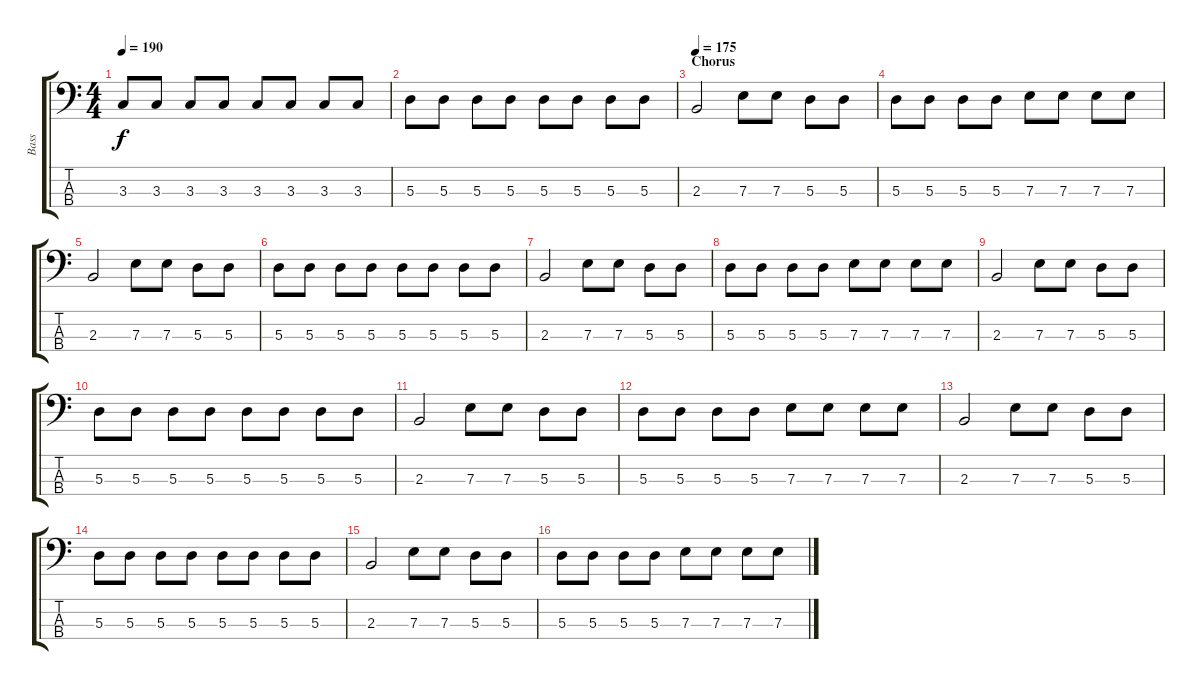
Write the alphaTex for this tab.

\track ("Bass" "Bass") {instrument electricbassfinger}
\staff {score tabs}
\tuning (G2 D2 A1 E1) {hide}
\ts (4 4)
\tempo 190
\clef f4
\ks c
3.3.8{dy f} 3.3.8 3.3.8 3.3.8 3.3.8 3.3.8 3.3.8 3.3.8 |
5.3.8 5.3.8 5.3.8 5.3.8 5.3.8 5.3.8 5.3.8 5.3.8 |
\section ("" "Chorus")
\tempo 175
2.3.2 7.3.8 7.3.8 5.3.8 5.3.8 |
5.3.8 5.3.8 5.3.8 5.3.8 7.3.8 7.3.8 7.3.8 7.3.8 |
2.3.2 7.3.8 7.3.8 5.3.8 5.3.8 |
5.3.8 5.3.8 5.3.8 5.3.8 5.3.8 5.3.8 5.3.8 5.3.8 |
2.3.2 7.3.8 7.3.8 5.3.8 5.3.8 |
5.3.8 5.3.8 5.3.8 5.3.8 7.3.8 7.3.8 7.3.8 7.3.8 |
2.3.2 7.3.8 7.3.8 5.3.8 5.3.8 |
5.3.8 5.3.8 5.3.8 5.3.8 5.3.8 5.3.8 5.3.8 5.3.8 |
2.3.2 7.3.8 7.3.8 5.3.8 5.3.8 |
5.3.8 5.3.8 5.3.8 5.3.8 7.3.8 7.3.8 7.3.8 7.3.8 |
2.3.2 7.3.8 7.3.8 5.3.8 5.3.8 |
5.3.8 5.3.8 5.3.8 5.3.8 5.3.8 5.3.8 5.3.8 5.3.8 |
2.3.2 7.3.8 7.3.8 5.3.8 5.3.8 |
5.3.8 5.3.8 5.3.8 5.3.8 7.3.8 7.3.8 7.3.8 7.3.8
